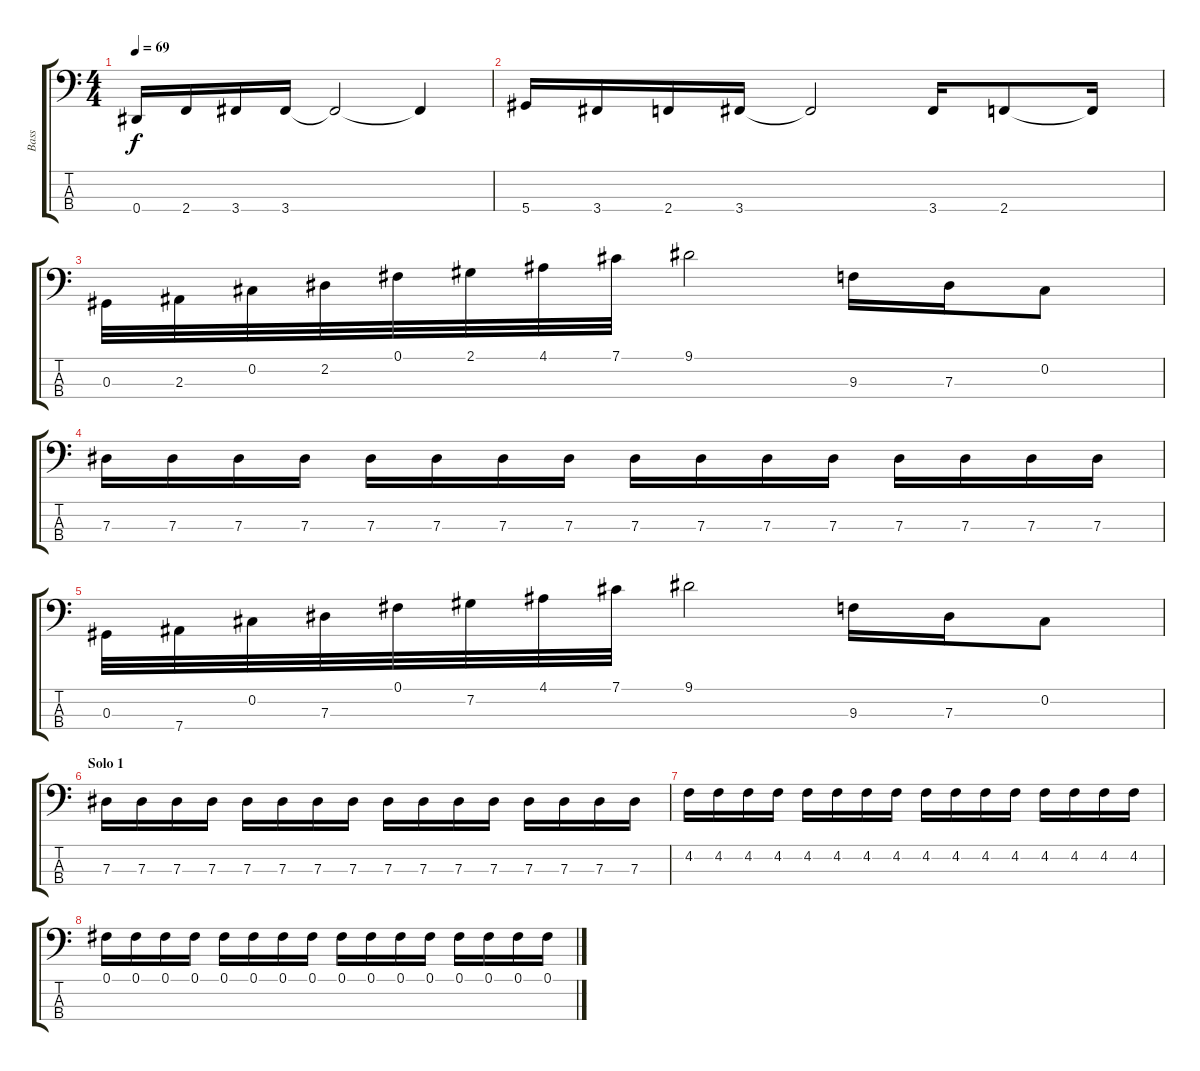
\track ("Bass" "Bass") {instrument electricbassfinger}
\staff {score tabs}
\tuning (Gb2 Db2 Ab1 Eb1) {hide}
\ts (4 4)
\tempo 69
\clef f4
\ks c
0.4.16{dy f} 2.4.16 3.4.16 3.4.16 3.4{t}.2 3.4{t}.4 |
5.4.16 3.4.16 2.4.16 3.4.16 3.4{t}.2 3.4.16 2.4.8 2.4{t}.16 |
0.3.32 2.3.32 0.2.32 2.2.32 0.1.32 2.1.32 4.1.32 7.1.32 9.1.2 9.3.16 7.3.16 0.2.8 |
7.3.16 7.3.16 7.3.16 7.3.16 7.3.16 7.3.16 7.3.16 7.3.16 7.3.16 7.3.16 7.3.16 7.3.16 7.3.16 7.3.16 7.3.16 7.3.16 |
0.3.32 7.4.32 0.2.32 7.3.32 0.1.32 7.2.32 4.1.32 7.1.32 9.1.2 9.3.16 7.3.16 0.2.8 |
\section ("" "Solo 1")
7.3.16 7.3.16 7.3.16 7.3.16 7.3.16 7.3.16 7.3.16 7.3.16 7.3.16 7.3.16 7.3.16 7.3.16 7.3.16 7.3.16 7.3.16 7.3.16 |
4.2.16 4.2.16 4.2.16 4.2.16 4.2.16 4.2.16 4.2.16 4.2.16 4.2.16 4.2.16 4.2.16 4.2.16 4.2.16 4.2.16 4.2.16 4.2.16 |
0.1.16 0.1.16 0.1.16 0.1.16 0.1.16 0.1.16 0.1.16 0.1.16 0.1.16 0.1.16 0.1.16 0.1.16 0.1.16 0.1.16 0.1.16 0.1.16
